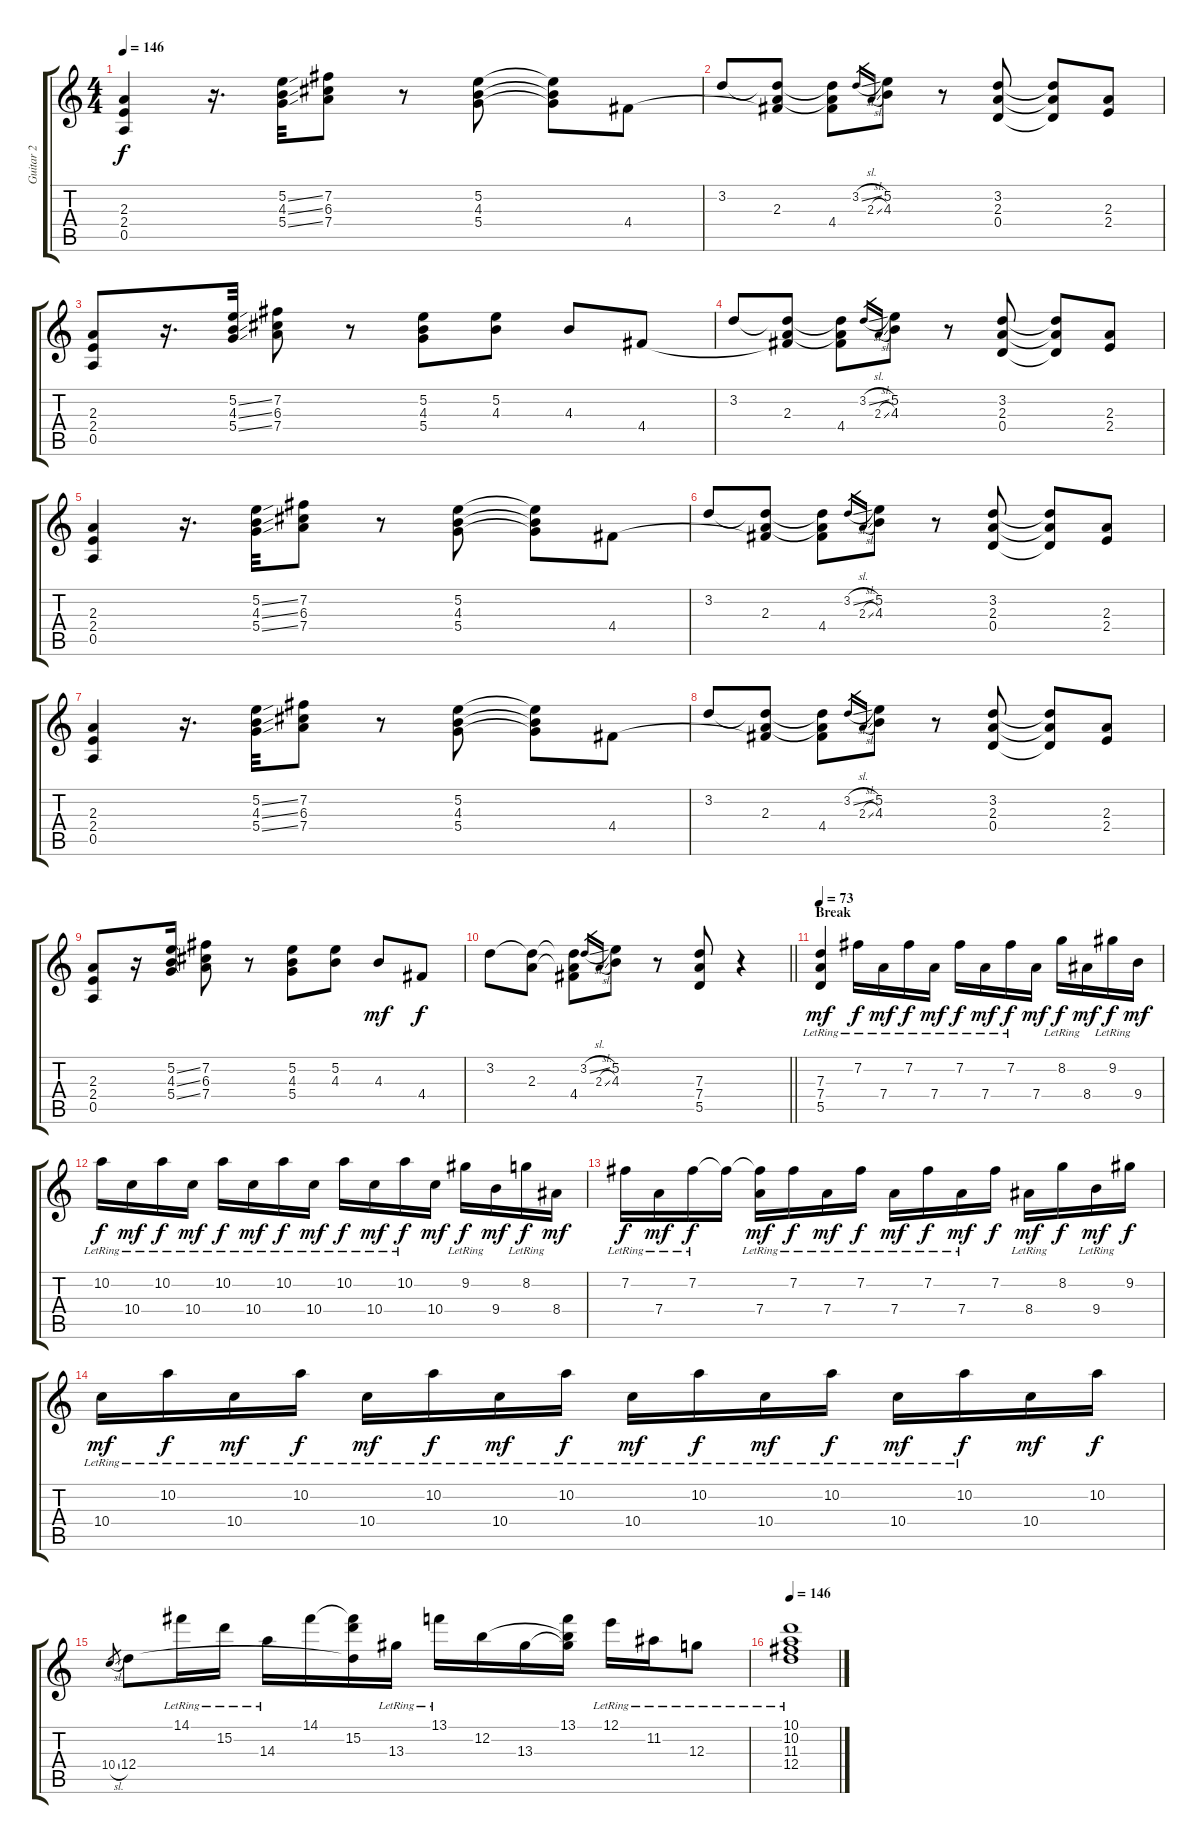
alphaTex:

\track ("Guitar 2" "Guitar 2") {instrument electricguitarjazz}
\staff {score tabs}
\tuning (E4 B3 G3 D3 A2 E2) {hide}
\ts (4 4)
\tempo 146
\clef g2
\ks c
(2.3 2.4 0.5).4{dy f} r.16{d} (5.2{ss} 4.3{ss} 5.4{ss}).32 (7.2 6.3 7.4).8 r.8 (5.2 4.3 5.4).8 (5.2{t} 4.3{t} 5.4{t}).8 4.4.8 |
3.2.8 (3.2{t} 2.3 4.4{t}).8 (3.2{t} 2.3{t} 4.4).8 3.2{sl}.16{gr} 2.3{sl}.16{gr} (5.2 4.3).8 r.8 (3.2 2.3 0.4).8 (3.2{t} 2.3{t} 0.4{t}).8 (2.3 2.4).8 |
(2.3 2.4 0.5).8 r.16{d} (5.2{ss} 4.3{ss} 5.4{ss}).32 (7.2 6.3 7.4).8 r.8 (5.2 4.3 5.4).8 (5.2 4.3).8 4.3.8 4.4.8 |
3.2.8 (3.2{t} 2.3 4.4{t}).8 (3.2{t} 2.3{t} 4.4).8 3.2{sl}.16{gr} 2.3{sl}.16{gr} (5.2 4.3).8 r.8 (3.2 2.3 0.4).8 (3.2{t} 2.3{t} 0.4{t}).8 (2.3 2.4).8 |
(2.3 2.4 0.5).4 r.16{d} (5.2{ss} 4.3{ss} 5.4{ss}).32 (7.2 6.3 7.4).8 r.8 (5.2 4.3 5.4).8 (5.2{t} 4.3{t} 5.4{t}).8 4.4.8 |
3.2.8 (3.2{t} 2.3 4.4{t}).8 (3.2{t} 2.3{t} 4.4).8 3.2{sl}.16{gr} 2.3{sl}.16{gr} (5.2 4.3).8 r.8 (3.2 2.3 0.4).8 (3.2{t} 2.3{t} 0.4{t}).8 (2.3 2.4).8 |
(2.3 2.4 0.5).4 r.16{d} (5.2{ss} 4.3{ss} 5.4{ss}).32 (7.2 6.3 7.4).8 r.8 (5.2 4.3 5.4).8 (5.2{t} 4.3{t} 5.4{t}).8 4.4.8 |
3.2.8 (3.2{t} 2.3 4.4{t}).8 (3.2{t} 2.3{t} 4.4).8 3.2{sl}.16{gr} 2.3{sl}.16{gr} (5.2 4.3).8 r.8 (3.2 2.3 0.4).8 (3.2{t} 2.3{t} 0.4{t}).8 (2.3 2.4).8 |
(2.3 2.4 0.5).8 r.16 (5.2{ss} 4.3{ss} 5.4{ss}).16 (7.2 6.3 7.4).8 r.8 (5.2 4.3 5.4).8 (5.2 4.3).8 4.3.8{dy mf} 4.4.8{dy f} |
\barLineRight lightlight
3.2.8 (3.2{t} 2.3).8 (3.2{t} 2.3{t} 4.4).8 3.2{sl}.16{gr} 2.3{sl}.16{gr} (5.2 4.3).8 r.8 (7.3 7.4 5.5).8 r.4 |
\section ("" "Break")
\tempo 73
(7.3{lr} 7.4{lr} 5.5{lr}).4{dy mf} 7.2{lr}.16{dy f} 7.4{lr}.16{dy mf} 7.2{lr}.16{dy f} 7.4{lr}.16{dy mf} 7.2{lr}.16{dy f} 7.4{lr}.16{dy mf} 7.2{lr}.16{dy f} 7.4.16{dy mf} 8.2{lr}.16{dy f} 8.4.16{dy mf} 9.2{lr}.16{dy f} 9.4.16{dy mf} |
10.2{lr}.16{dy f} 10.4{lr}.16{dy mf} 10.2{lr}.16{dy f} 10.4{lr}.16{dy mf} 10.2{lr}.16{dy f} 10.4{lr}.16{dy mf} 10.2{lr}.16{dy f} 10.4{lr}.16{dy mf} 10.2{lr}.16{dy f} 10.4{lr}.16{dy mf} 10.2{lr}.16{dy f} 10.4.16{dy mf} 9.2{lr}.16{dy f} 9.4.16{dy mf} 8.2{lr}.16{dy f} 8.4.16{dy mf} |
7.2{lr}.16{dy f} 7.4{lr}.16{dy mf} 7.2{lr}.16{dy f} 7.2{t}.16 (7.2{t} 7.4{lr}).16{dy mf} 7.2{lr}.16{dy f} 7.4{lr}.16{dy mf} 7.2{lr}.16{dy f} 7.4{lr}.16{dy mf} 7.2{lr}.16{dy f} 7.4{lr}.16{dy mf} 7.2.16{dy f} 8.4{lr}.16{dy mf} 8.2.16{dy f} 9.4{lr}.16{dy mf} 9.2.16{dy f} |
10.4{lr}.16{dy mf} 10.2{lr}.16{dy f} 10.4{lr}.16{dy mf} 10.2{lr}.16{dy f} 10.4{lr}.16{dy mf} 10.2{lr}.16{dy f} 10.4{lr}.16{dy mf} 10.2{lr}.16{dy f} 10.4{lr}.16{dy mf} 10.2{lr}.16{dy f} 10.4{lr}.16{dy mf} 10.2{lr}.16{dy f} 10.4{lr}.16{dy mf} 10.2{lr}.16{dy f} 10.4.16{dy mf} 10.2.16{dy f} |
10.4{sl}.8{gr} 12.4.8 14.1{lr}.16 15.2{lr}.16 14.3{lr}.16 14.1.16 (14.1{t} 15.2 12.4{t}).16 13.3{lr}.16 13.1{lr}.16 12.2.16 13.3.16 (13.1 12.2{t} 13.3{t}).16 12.1{lr}.16 11.2{lr}.16 12.3{lr}.8 |
\tempo 146
(10.1{lr} 10.2{lr} 11.3{lr} 12.4{lr}).1
